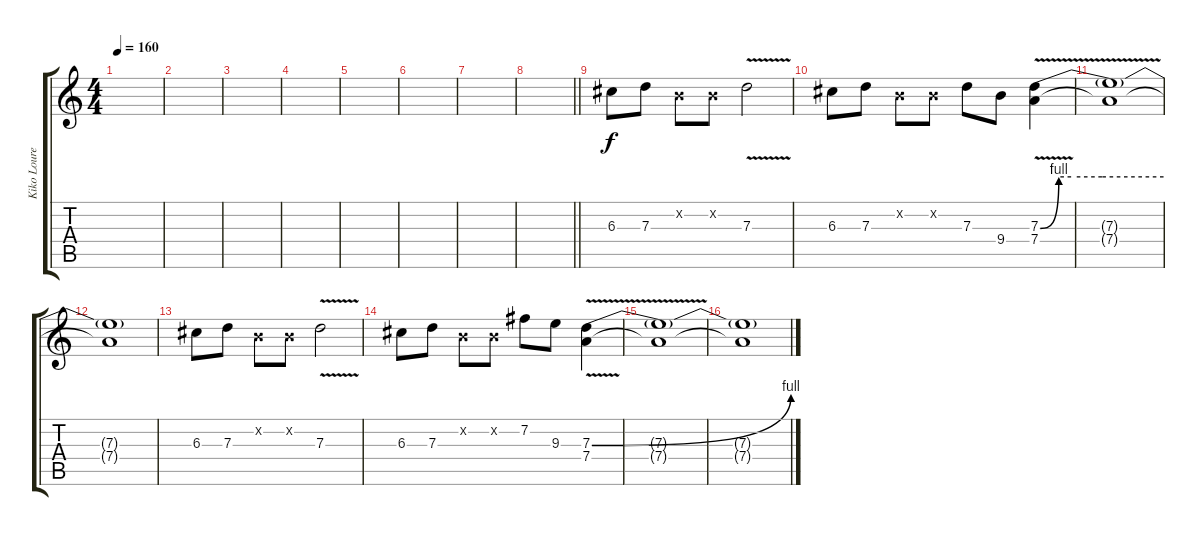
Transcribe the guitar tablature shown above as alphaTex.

\track ("Kiko Loureiro" "Kiko Loure") {instrument overdrivenguitar}
\staff {score tabs}
\tuning (E4 B3 G3 D3 A2 E2) {hide}
\ts (4 4)
\tempo 160
\clef g2
\ks c
|
|
|
|
|
|
|
\barLineRight lightlight
|
6.3.8 7.3.8 0.2{x}.8 0.2{x}.8 7.3{v}.2 |
6.3.8 7.3.8 0.2{x}.8 0.2{x}.8 7.3.8 9.4.8 (7.3{be (custom 0 0 9 4 15 4 30 4 60 4) v} 7.4).4 |
(7.3{t} 7.4{t}).1 |
(7.3{t} 7.4{t}).1 |
6.3.8 7.3.8 0.2{x}.8 0.2{x}.8 7.3{v}.2 |
6.3.8 7.3.8 0.2{x}.8 0.2{x}.8 7.2.8 9.3.8 (7.3{be (bend 0 0 60 4) v} 7.4).4 |
(7.3{t} 7.4{t}).1 |
(7.3{t} 7.4{t}).1
